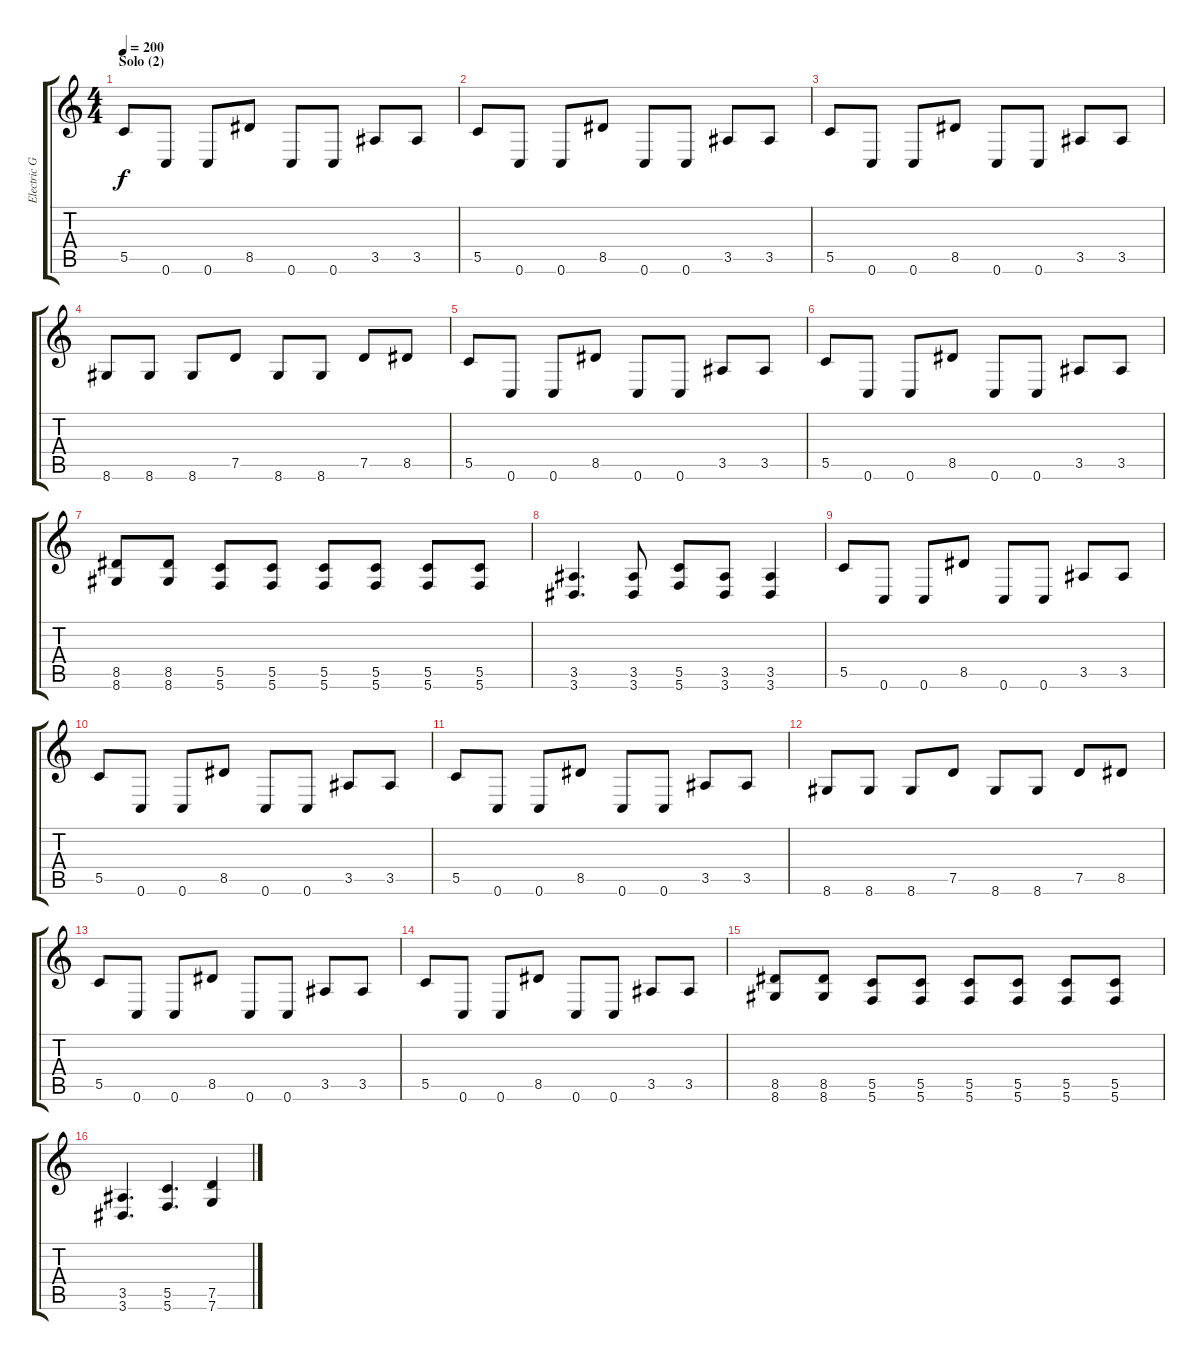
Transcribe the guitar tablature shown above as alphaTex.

\track ("Electric Guitar 1" "Electric G") {instrument distortionguitar}
\staff {score tabs}
\tuning (D4 A3 F3 C3 G2 C2) {hide}
\ts (4 4)
\section ("" "Solo (2)")
\tempo 200
\clef g2
\ks c
5.5.8{dy f} 0.6.8 0.6.8 8.5.8 0.6.8 0.6.8 3.5.8 3.5.8 |
5.5.8 0.6.8 0.6.8 8.5.8 0.6.8 0.6.8 3.5.8 3.5.8 |
5.5.8 0.6.8 0.6.8 8.5.8 0.6.8 0.6.8 3.5.8 3.5.8 |
8.6.8 8.6.8 8.6.8 7.5.8 8.6.8 8.6.8 7.5.8 8.5.8 |
5.5.8 0.6.8 0.6.8 8.5.8 0.6.8 0.6.8 3.5.8 3.5.8 |
5.5.8 0.6.8 0.6.8 8.5.8 0.6.8 0.6.8 3.5.8 3.5.8 |
(8.5 8.6).8 (8.5 8.6).8 (5.5 5.6).8 (5.5 5.6).8 (5.5 5.6).8 (5.5 5.6).8 (5.5 5.6).8 (5.5 5.6).8 |
(3.5 3.6).4{d} (3.5 3.6).8 (5.5 5.6).8 (3.5 3.6).8 (3.5 3.6).4 |
5.5.8 0.6.8 0.6.8 8.5.8 0.6.8 0.6.8 3.5.8 3.5.8 |
5.5.8 0.6.8 0.6.8 8.5.8 0.6.8 0.6.8 3.5.8 3.5.8 |
5.5.8 0.6.8 0.6.8 8.5.8 0.6.8 0.6.8 3.5.8 3.5.8 |
8.6.8 8.6.8 8.6.8 7.5.8 8.6.8 8.6.8 7.5.8 8.5.8 |
5.5.8 0.6.8 0.6.8 8.5.8 0.6.8 0.6.8 3.5.8 3.5.8 |
5.5.8 0.6.8 0.6.8 8.5.8 0.6.8 0.6.8 3.5.8 3.5.8 |
(8.5 8.6).8 (8.5 8.6).8 (5.5 5.6).8 (5.5 5.6).8 (5.5 5.6).8 (5.5 5.6).8 (5.5 5.6).8 (5.5 5.6).8 |
(3.5 3.6).4{d} (5.5 5.6).4{d} (7.5 7.6).4
